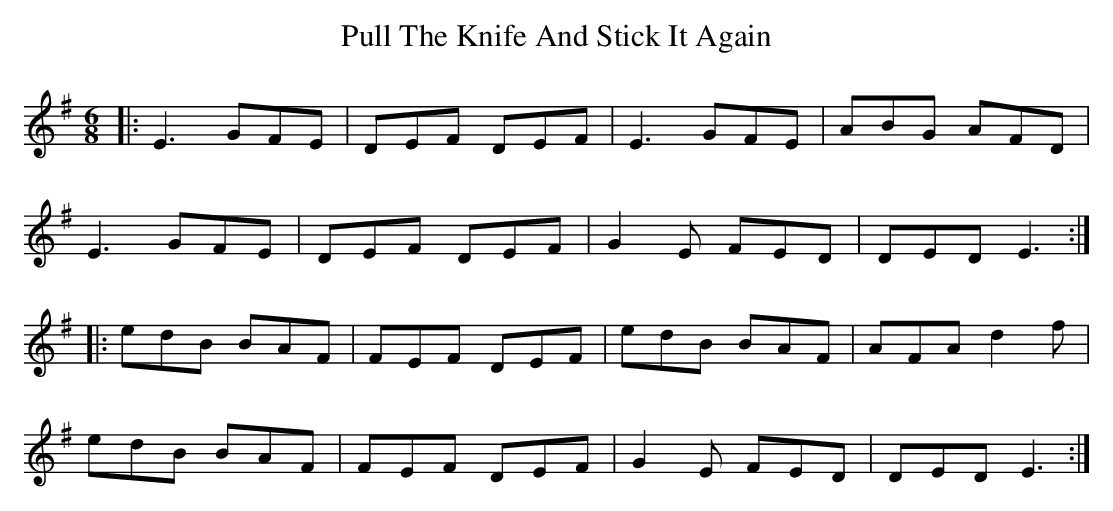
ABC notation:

X:1
T: Pull The Knife And Stick It Again
M: 6/8
L: 1/8
K: Emin
|: E3 GFE | DEF DEF | E3 GFE | ABG AFD |
E3 GFE | DEF DEF | G2E FED | DED E3 :|
|: edB BAF | FEF DEF | edB BAF | AFA d2f |
edB BAF | FEF DEF | G2E FED | DED E3 :|
